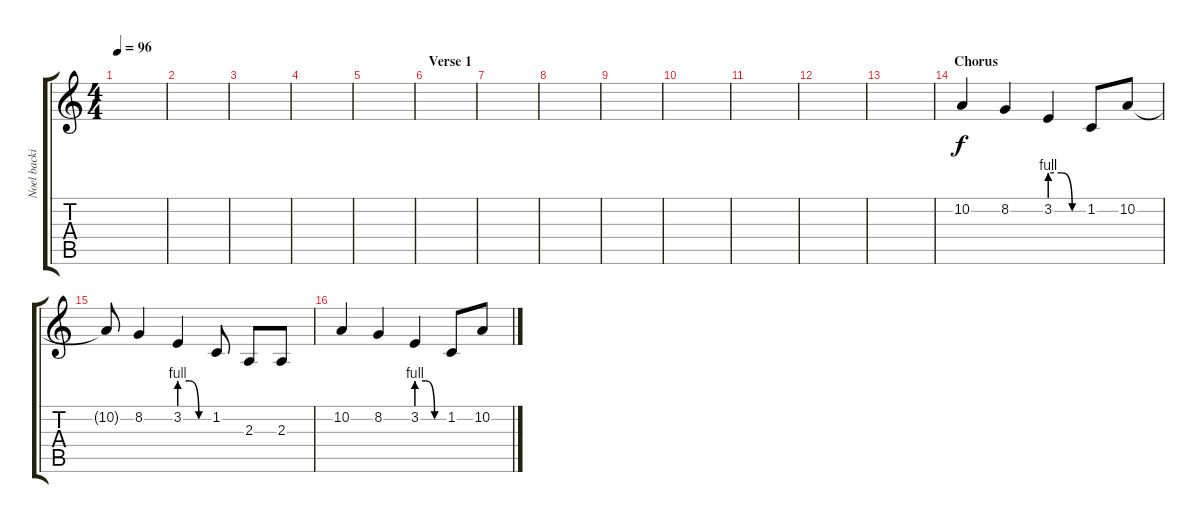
\track ("Noel backing vox" "Noel backi") {instrument lead8bassandlead}
\staff {score tabs}
\tuning (E4 B3 G3 D3 A2 E2) {hide}
\ts (4 4)
\tempo 96
\clef g2
\ks c
|
|
|
|
|
\section ("" "Verse 1")
|
|
|
|
|
|
|
|
\section ("" "Chorus")
10.2.4 8.2.4 3.2{be (custom 0 4 20 4 40 0 60 0)}.4 1.2.8 10.2.8 |
10.2{t}.8 8.2.4 3.2{be (custom 0 4 20 4 40 0 60 0)}.4 1.2.8 2.3.8 2.3.8 |
10.2.4 8.2.4 3.2{be (custom 0 4 20 4 40 0 60 0)}.4 1.2.8 10.2.8
